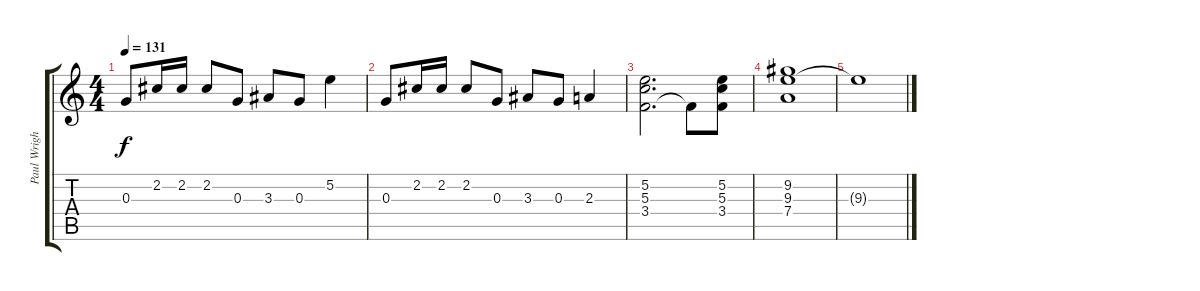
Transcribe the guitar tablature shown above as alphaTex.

\track ("Paul Wright" "Paul Wrigh") {instrument overdrivenguitar}
\staff {score tabs}
\tuning (E4 B3 G3 D3 A2 E2) {hide}
\ts (4 4)
\tempo 131
\clef g2
\ks c
0.3.8{dy f} 2.2.16 2.2.16 2.2.8 0.3.8 3.3.8 0.3.8 5.2.4 |
0.3.8 2.2.16 2.2.16 2.2.8 0.3.8 3.3.8 0.3.8 2.3.4 |
(5.2 5.3 3.4).2{d} 3.4{t}.8 (5.2 5.3 3.4).8 |
(9.2 9.3 7.4).1 |
9.3{t}.1
